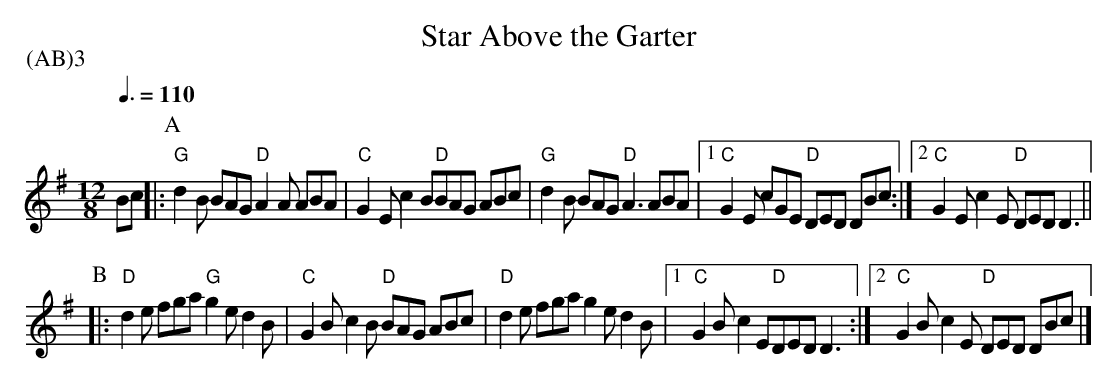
X:1
T:Star Above the Garter
P:(AB)3
M:12/8
L:1/8
Q:3/8=110
K:G
 Bc|:[P:A]"G"d2B BAG"D"A2 A ABA|"C"G2E c2B"D"BAG ABc|"G"d2B BAG"D"A3 ABA|1"C"G2E cGE1"D" DED DBc:|2"C"G2Ec2 E "D"DED D3||
[P:B]|:"D"d2e fga"G"g2e d2B|"C"G2B c2B "D"BAG ABc|"D"d2e fga g2e d2B|1"C"G2B c2E"D"DED D3:|2"C"G2B c2 E"D" DED DBc|]
